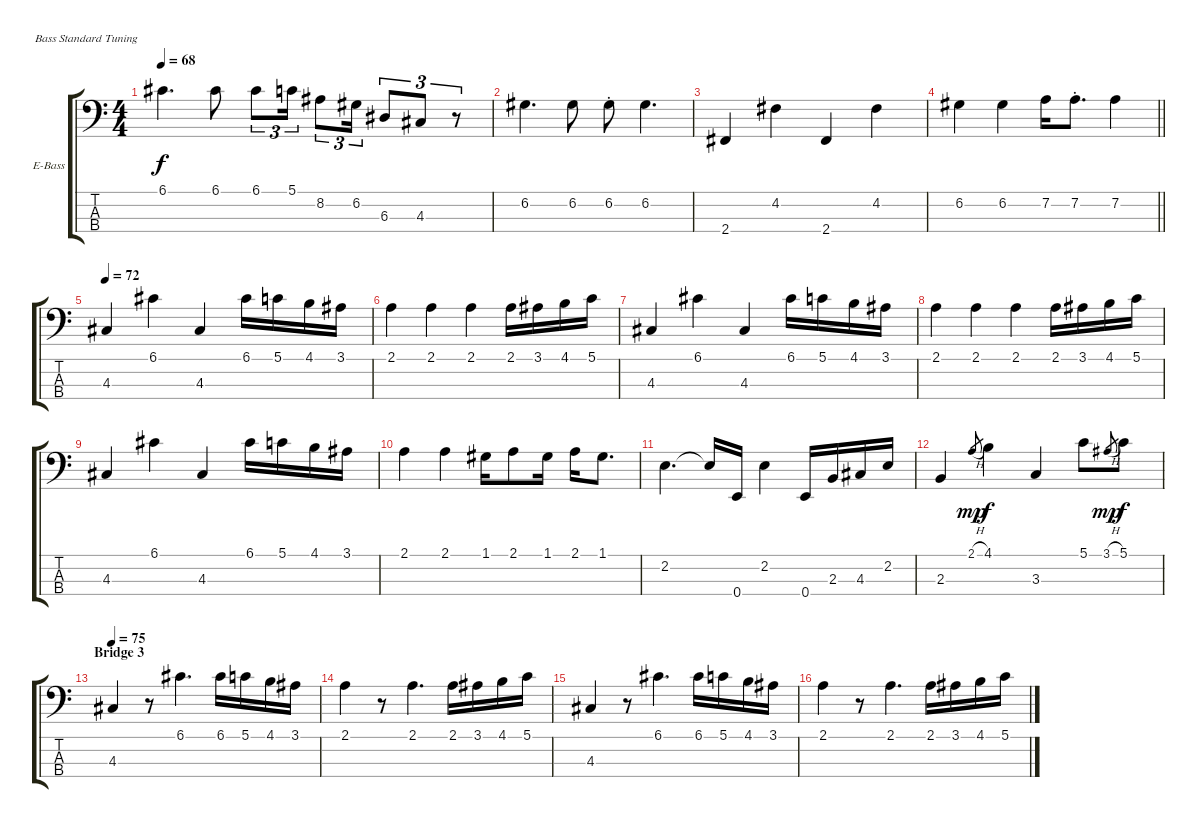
\bracketExtendMode groupsimilarinstruments
\firstSystemTrackNameOrientation horizontal
\otherSystemsTrackNameOrientation horizontal
\track ("Roger" "E-Bass") {instrument electricbasspick}
\staff {score tabs}
\tuning (G2 D2 A1 E1)
\ts (4 4)
\tempo 68
\clef f4
\ks c
6.1.4{d dy f} 6.1.8 6.1.8{tu (3 2)} 5.1.16{tu (3 2)} 8.2.8{tu (3 2)} 6.2.16{tu (3 2)} 6.3.8{tu (3 2)} 4.3.8{tu (3 2)} r.8{tu (3 2)} |
6.2.4{d} 6.2.8 6.2{st}.8 6.2.4{d} |
2.4.4 4.2.4 2.4.4 4.2.4 |
\barLineRight lightlight
6.2.4 6.2.4 7.2.16 7.2{st}.8{d} 7.2.4 |
\tempo 72
4.3.4 6.1.4 4.3.4 6.1.16 5.1.16 4.1.16 3.1.16 |
2.1.4 2.1.4 2.1.4 2.1.16 3.1.16 4.1.16 5.1.16 |
4.3.4 6.1.4 4.3.4 6.1.16 5.1.16 4.1.16 3.1.16 |
2.1.4 2.1.4 2.1.4 2.1.16 3.1.16 4.1.16 5.1.16 |
4.3.4 6.1.4 4.3.4 6.1.16 5.1.16 4.1.16 3.1.16 |
2.1.4 2.1.4 1.1.16 2.1.8 1.1.16 2.1.16 1.1.8{d} |
2.2.4{d} 2.2{t}.16 0.4.16 2.2.4 0.4.16 2.3.16 4.3.16 2.2.16 |
2.3.4 2.1{h}.8{gr dy mp} 4.1.4{dy f} 3.3.4 5.1.8 3.1{h}.8{gr dy mp} 5.1.8{dy f} |
\section ("" "Bridge 3")
\tempo 75
4.3.4 r.8 6.1.4{d} 6.1.16 5.1.16 4.1.16 3.1.16 |
2.1.4 r.8 2.1.4{d} 2.1.16 3.1.16 4.1.16 5.1.16 |
4.3.4 r.8 6.1.4{d} 6.1.16 5.1.16 4.1.16 3.1.16 |
2.1.4 r.8 2.1.4{d} 2.1.16 3.1.16 4.1.16 5.1.16
